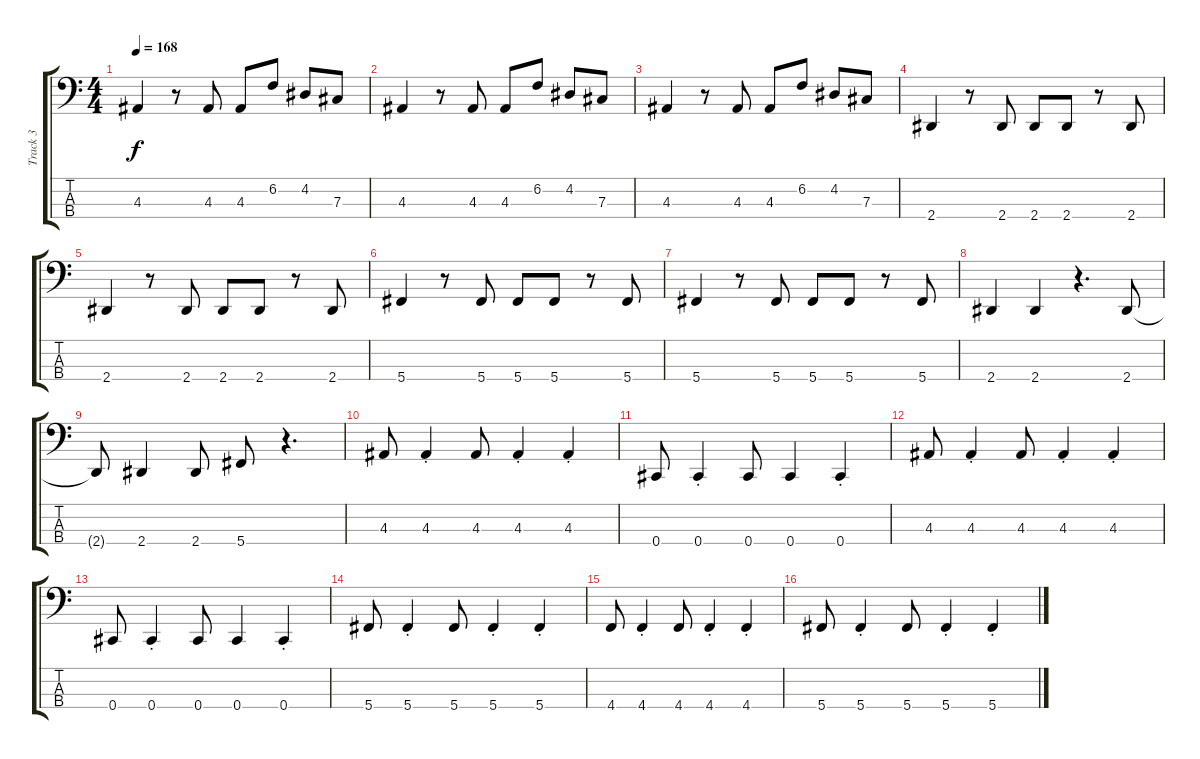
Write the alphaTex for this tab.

\track ("Track 3" "Track 3") {instrument electricbasspick}
\staff {score tabs}
\tuning (E2 B1 Gb1 Db1) {hide}
\ts (4 4)
\tempo 168
\clef f4
\ks c
4.3.4{dy f} r.8 4.3.8 4.3.8 6.2.8 4.2.8 7.3.8 |
4.3.4 r.8 4.3.8 4.3.8 6.2.8 4.2.8 7.3.8 |
4.3.4 r.8 4.3.8 4.3.8 6.2.8 4.2.8 7.3.8 |
2.4.4 r.8 2.4.8 2.4.8 2.4.8 r.8 2.4.8 |
2.4.4 r.8 2.4.8 2.4.8 2.4.8 r.8 2.4.8 |
5.4.4 r.8 5.4.8 5.4.8 5.4.8 r.8 5.4.8 |
5.4.4 r.8 5.4.8 5.4.8 5.4.8 r.8 5.4.8 |
2.4.4 2.4.4 r.4{d} 2.4.8 |
2.4{t}.8 2.4.4 2.4.8 5.4.8 r.4{d} |
4.3.8 4.3{st}.4 4.3.8 4.3{st}.4 4.3{st}.4 |
0.4.8 0.4{st}.4 0.4.8 0.4.4 0.4{st}.4 |
4.3.8 4.3{st}.4 4.3.8 4.3{st}.4 4.3{st}.4 |
0.4.8 0.4{st}.4 0.4.8 0.4.4 0.4{st}.4 |
5.4.8 5.4{st}.4 5.4.8 5.4{st}.4 5.4{st}.4 |
4.4.8 4.4{st}.4 4.4.8 4.4{st}.4 4.4{st}.4 |
5.4.8 5.4{st}.4 5.4.8 5.4{st}.4 5.4{st}.4
